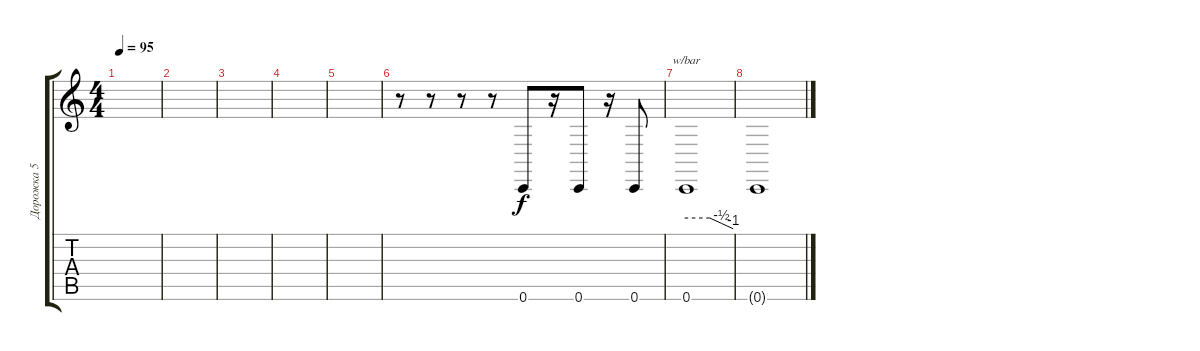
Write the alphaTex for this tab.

\track ("Дорожка 5" "Дорожка 5") {instrument lead1square}
\staff {score tabs}
\tuning (E4 B3 G3 D3 A2 C2) {hide}
\ts (4 4)
\tempo 95
\clef g2
\ks c
|
|
|
|
|
r.8 r.8 r.8 r.8 0.6.8 r.16 0.6.8 r.16 0.6.8 |
0.6.1{tbe (custom default 0 0 30 0 45 -2 60 -4)} |
0.6{t}.1
